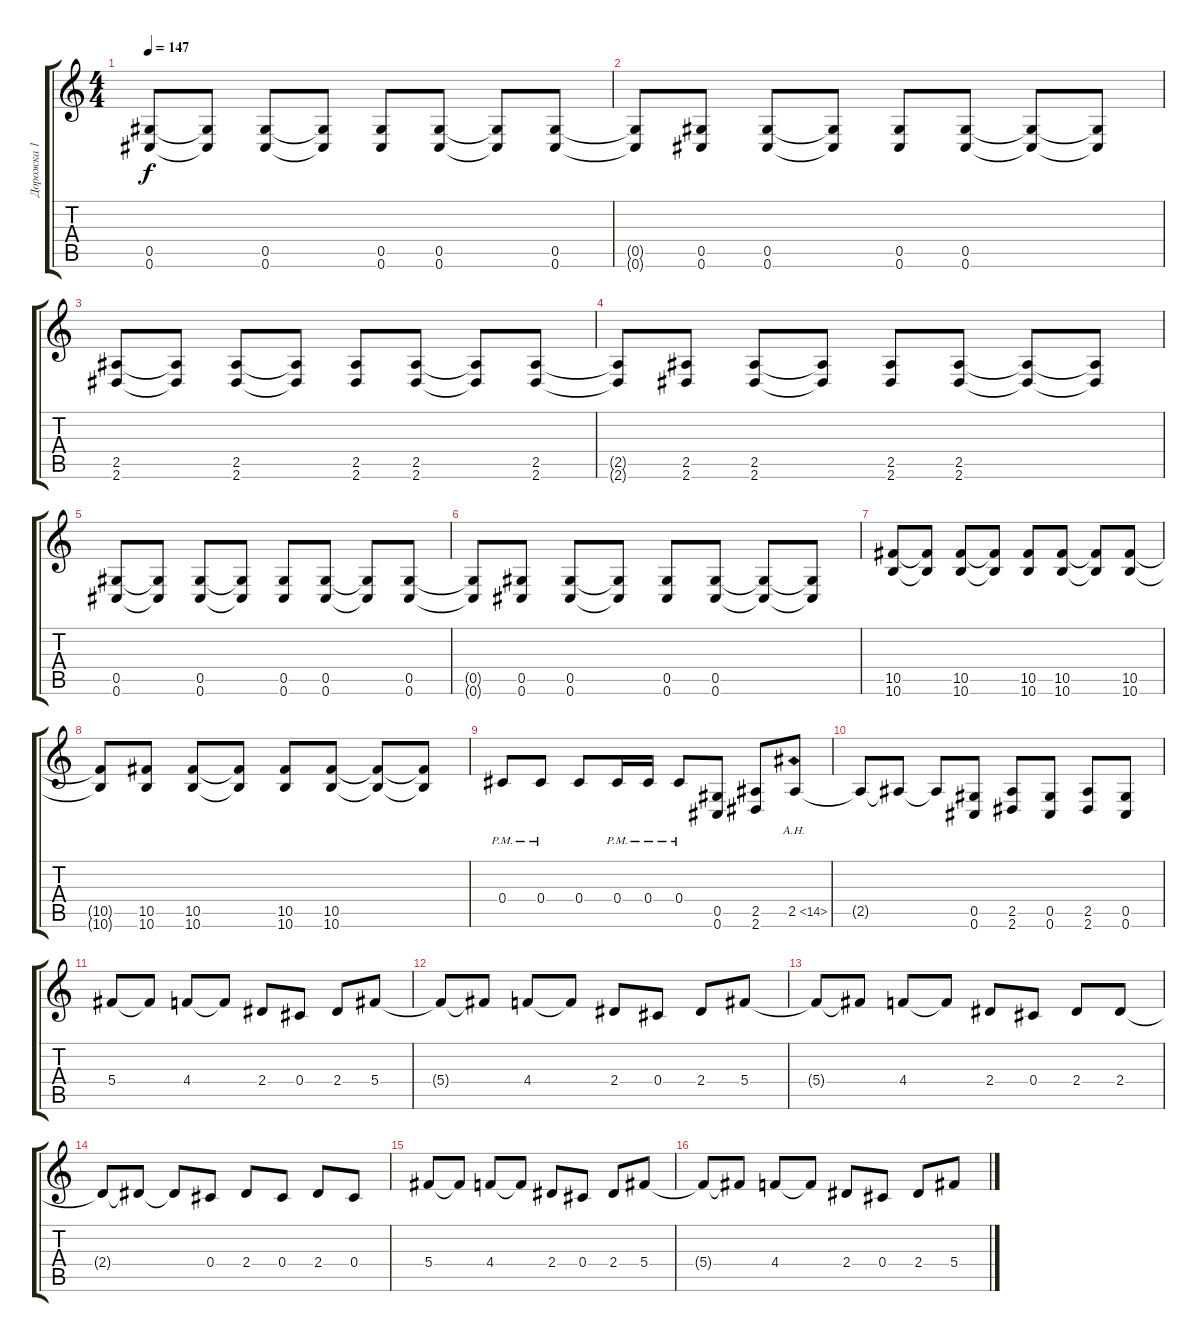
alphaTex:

\track ("Дорожка 1" "Дорожка 1") {instrument distortionguitar}
\staff {score tabs}
\tuning (Eb4 Bb3 Gb3 Db3 Ab2 Db2) {hide}
\ts (4 4)
\tempo 147
\clef g2
\ks c
(0.5 0.6).8{dy f} (0.5{t} 0.6{t}).8 (0.5 0.6).8 (0.5{t} 0.6{t}).8 (0.5 0.6).8 (0.5 0.6).8 (0.5{t} 0.6{t}).8 (0.5 0.6).8 |
(0.5{t} 0.6{t}).8 (0.5 0.6).8 (0.5 0.6).8 (0.5{t} 0.6{t}).8 (0.5 0.6).8 (0.5 0.6).8 (0.5{t} 0.6{t}).8 (0.5{t} 0.6{t}).8 |
(2.5 2.6).8 (2.5{t} 2.6{t}).8 (2.5 2.6).8 (2.5{t} 2.6{t}).8 (2.5 2.6).8 (2.5 2.6).8 (2.5{t} 2.6{t}).8 (2.5 2.6).8 |
(2.5{t} 2.6{t}).8 (2.5 2.6).8 (2.5 2.6).8 (2.5{t} 2.6{t}).8 (2.5 2.6).8 (2.5 2.6).8 (2.5{t} 2.6{t}).8 (2.5{t} 2.6{t}).8 |
(0.5 0.6).8 (0.5{t} 0.6{t}).8 (0.5 0.6).8 (0.5{t} 0.6{t}).8 (0.5 0.6).8 (0.5 0.6).8 (0.5{t} 0.6{t}).8 (0.5 0.6).8 |
(0.5{t} 0.6{t}).8 (0.5 0.6).8 (0.5 0.6).8 (0.5{t} 0.6{t}).8 (0.5 0.6).8 (0.5 0.6).8 (0.5{t} 0.6{t}).8 (0.5{t} 0.6{t}).8 |
(10.5 10.6).8 (10.5{t} 10.6{t}).8 (10.5 10.6).8 (10.5{t} 10.6{t}).8 (10.5 10.6).8 (10.5 10.6).8 (10.5{t} 10.6{t}).8 (10.5 10.6).8 |
(10.5{t} 10.6{t}).8 (10.5 10.6).8 (10.5 10.6).8 (10.5{t} 10.6{t}).8 (10.5 10.6).8 (10.5 10.6).8 (10.5{t} 10.6{t}).8 (10.5{t} 10.6{t}).8 |
0.4{pm}.8 0.4{pm}.8 0.4.8 0.4{pm}.16 0.4{pm}.16 0.4{pm}.8 (0.5 0.6).8 (2.5 2.6).8 2.5{ah 12}.8{instrument distortionguitar} |
2.5{t}.8 2.5{t}.8 2.5{t}.8 (0.5 0.6).8{instrument distortionguitar} (2.5 2.6).8 (0.5 0.6).8 (2.5 2.6).8 (0.5 0.6).8 |
5.4.8 5.4{t}.8 4.4.8 4.4{t}.8 2.4.8 0.4.8 2.4.8 5.4.8 |
5.4{t}.8 5.4{t}.8 4.4.8 4.4{t}.8 2.4.8 0.4.8 2.4.8 5.4.8 |
5.4{t}.8 5.4{t}.8 4.4.8 4.4{t}.8 2.4.8 0.4.8 2.4.8 2.4.8 |
2.4{t}.8 2.4{t}.8 2.4{t}.8 0.4.8 2.4.8 0.4.8 2.4.8 0.4.8 |
5.4.8 5.4{t}.8 4.4.8 4.4{t}.8 2.4.8 0.4.8 2.4.8 5.4.8 |
5.4{t}.8 5.4{t}.8 4.4.8 4.4{t}.8 2.4.8 0.4.8 2.4.8 5.4.8
